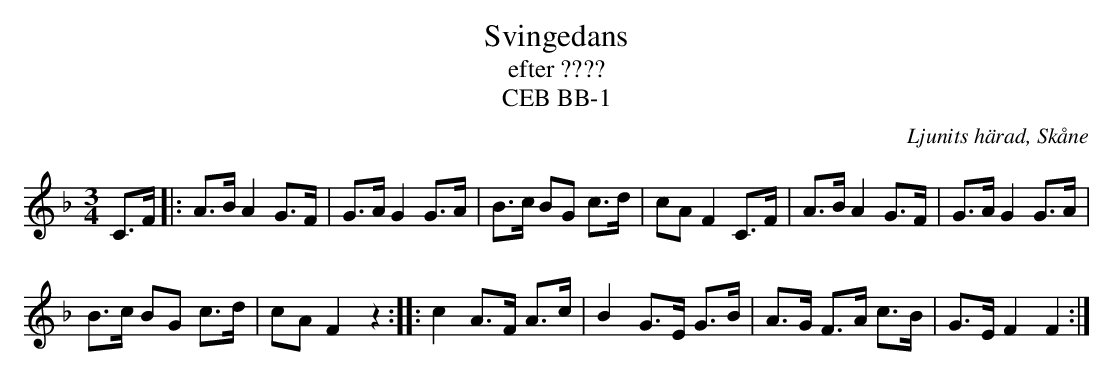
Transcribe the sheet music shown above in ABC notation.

X:1
T:Svingedans
T:efter ????
T:CEB BB-1
O:Ljunits härad, Skåne
M:3/4
L:1/8
Q:108
K:F
C>F |: A>B A2 G>F | G>A G2 G>A | B>c BG c>d | cA F2 C>F | A>B A2 G>F | G>A G2 G>A |
B>c BG c>d | cA F2 z2 :: c2 A>F A>c | B2 G>E G>B | A>G F>A c>B | G>E F2 F2 :|
